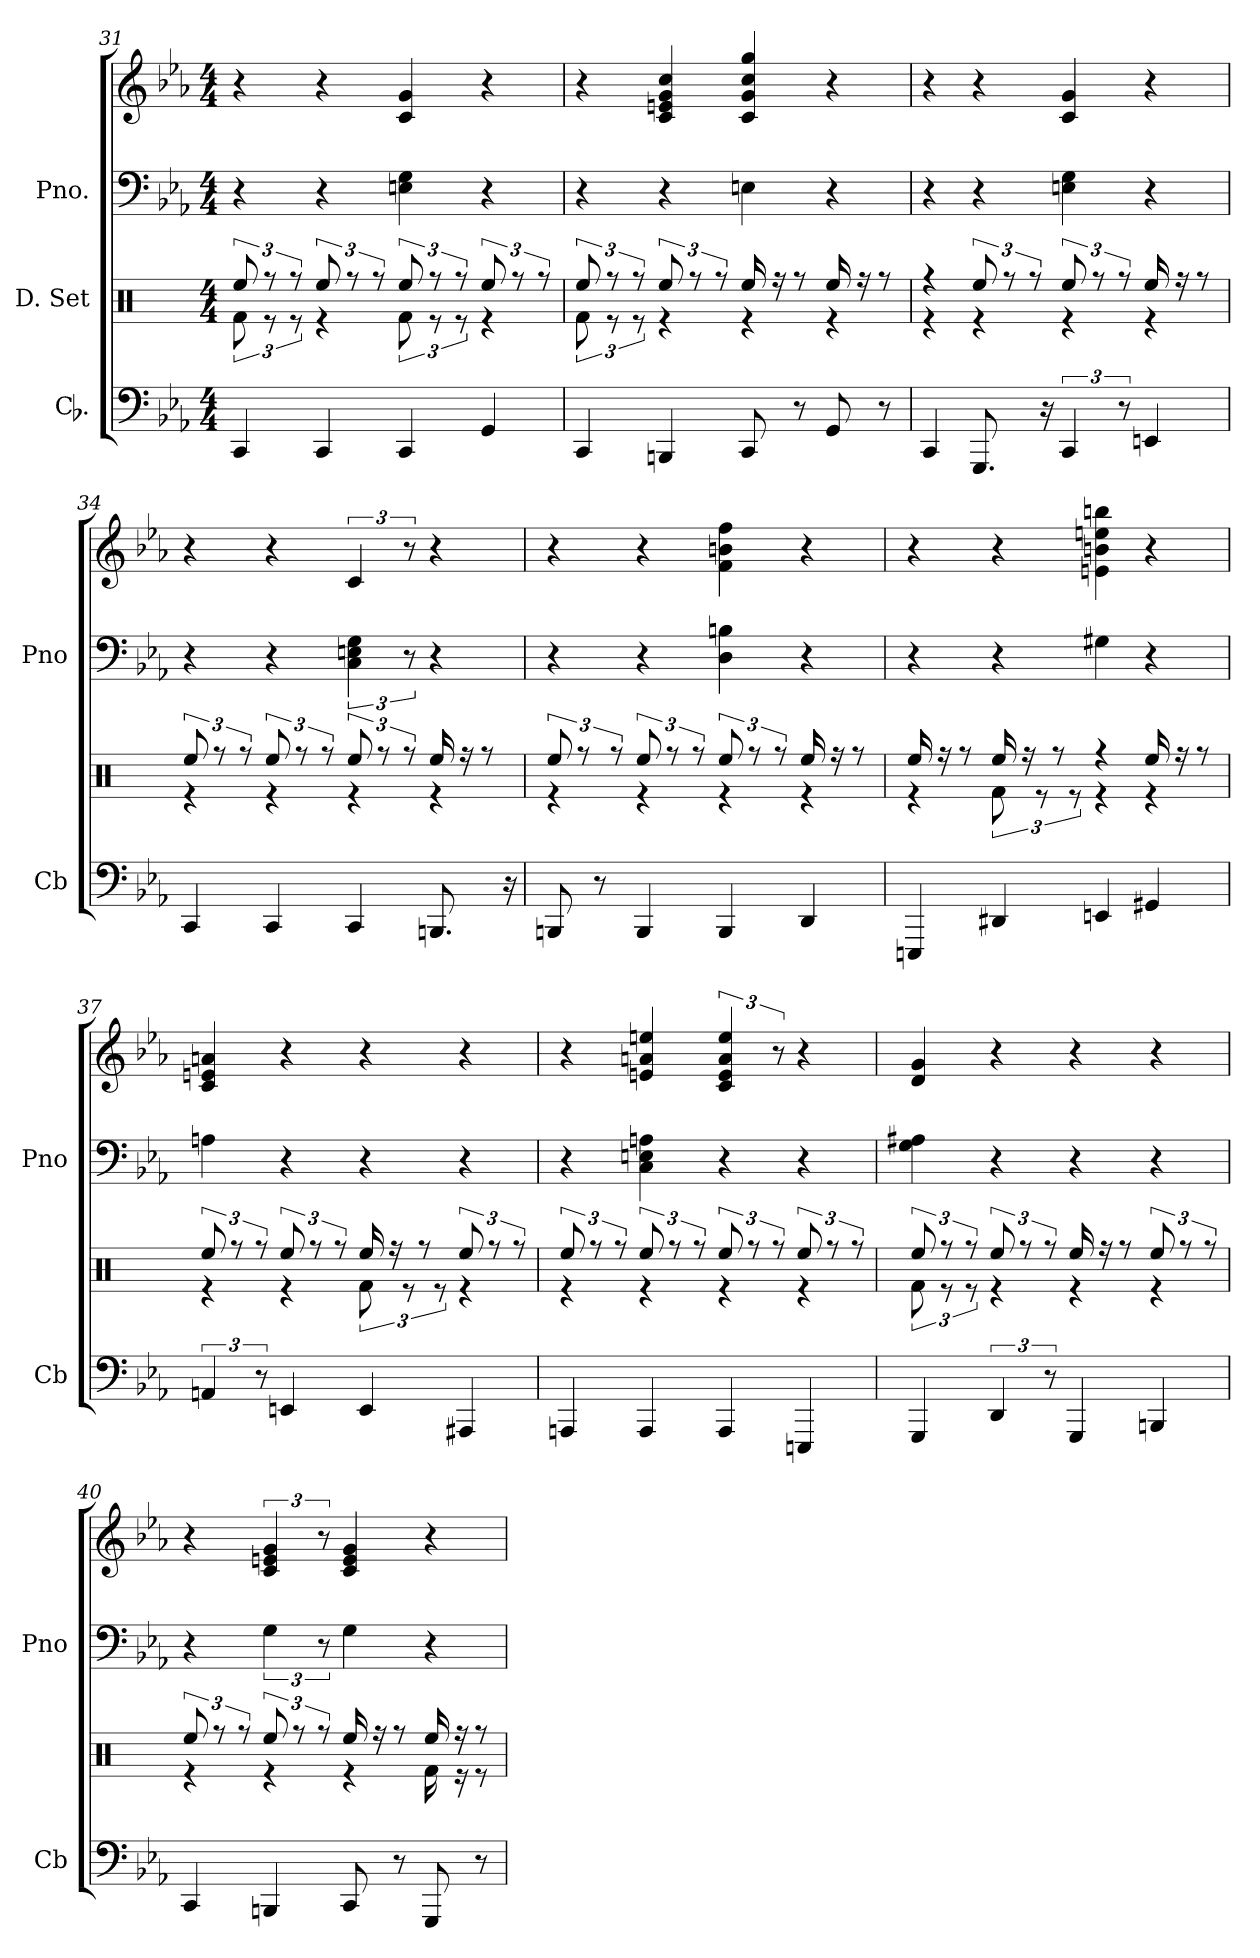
**kern	**kern	**kern	**kern
*part3	*part2	*part1	*part1
*staff4	*staff3	*staff2	*staff1
*I"Cb.	*I"D. Set	*I"Pno.	*
*I'Cb	*	*I'Pno	*
*clefF4	*clefX	*clefF4	*clefG2
*k[b-e-a-]	*k[]	*k[b-e-a-]	*k[b-e-a-]
*M4/4	*M4/4	*M4/4	*M4/4
=31	=31	=31	=31
*	*^	*	*
4CC	12Rf\	12Ree/	4r	4r
.	12re	12rff	.	.
.	12re	12rff	.	.
4CC	4re	12Ree/	4r	4r
.	.	12rff	.	.
.	.	12rff	.	.
4CC	12Rf\	12Ree/	4En 4G	4c 4g
.	12re	12rff	.	.
.	12re	12rff	.	.
4GG	4re	12Ree/	4r	4r
.	.	12rff	.	.
.	.	12rff	.	.
=32	=32	=32	=32	=32
4CC	12Rf\	12Ree/	4r	4r
.	12re	12rff	.	.
.	12re	12rff	.	.
4BBBn	4re	12Ree/	4r	4c 4en 4g 4cc
.	.	12rff	.	.
.	.	12rff	.	.
8CC	4re	16Ree/	4En	4c 4g 4cc 4gg
.	.	16rff	.	.
8r	.	8rff	.	.
8GG	4re	16Ree/	4r	4r
.	.	16rff	.	.
8r	.	8rff	.	.
=33	=33	=33	=33	=33
4CC	4re	4rff	4r	4r
8.GGG	4re	12Ree/	4r	4r
.	.	12rff	.	.
.	.	12rff	.	.
16r	.	.	.	.
6CC	4re	12Ree/	4En 4G	4c 4g
.	.	12rff	.	.
12r	.	12rff	.	.
4EEn	4re	16Ree/	4r	4r
.	.	16rff	.	.
.	.	8rff	.	.
=34	=34	=34	=34	=34
4CC	4re	12Ree/	4r	4r
.	.	12rff	.	.
.	.	12rff	.	.
4CC	4re	12Ree/	4r	4r
.	.	12rff	.	.
.	.	12rff	.	.
4CC	4re	12Ree/	6C 6En 6G	6c
.	.	12rff	.	.
.	.	12rff	12r	12r
8.BBBn	4re	16Ree/	4r	4r
.	.	16rff	.	.
.	.	8rff	.	.
16r	.	.	.	.
=35	=35	=35	=35	=35
8BBBn	4re	12Ree/	4r	4r
.	.	12rff	.	.
8r	.	.	.	.
.	.	12rff	.	.
4BBB	4re	12Ree/	4r	4r
.	.	12rff	.	.
.	.	12rff	.	.
4BBB	4re	12Ree/	4D 4Bn	4f 4bn 4ff
.	.	12rff	.	.
.	.	12rff	.	.
4DD	4re	16Ree/	4r	4r
.	.	16rff	.	.
.	.	8rff	.	.
=36	=36	=36	=36	=36
4EEEn	4re	16Ree/	4r	4r
.	.	16rff	.	.
.	.	8rff	.	.
4DD#X	12Rf\	16Ree/	4r	4r
.	.	16rff	.	.
.	12re	.	.	.
.	.	8rff	.	.
.	12re	.	.	.
4EEn	4re	4rff	4G#X	4en 4bn 4een 4bbn
4GG#X	4re	16Ree/	4r	4r
.	.	16rff	.	.
.	.	8rff	.	.
=37	=37	=37	=37	=37
6AAn	4re	12Ree/	4An	4c 4en 4an
.	.	12rff	.	.
12r	.	12rff	.	.
4EEn	4re	12Ree/	4r	4r
.	.	12rff	.	.
.	.	12rff	.	.
4EE	12Rf\	16Ree/	4r	4r
.	.	16rff	.	.
.	12re	.	.	.
.	.	8rff	.	.
.	12re	.	.	.
4AAA#X	4re	12Ree/	4r	4r
.	.	12rff	.	.
.	.	12rff	.	.
=38	=38	=38	=38	=38
4AAAn	4re	12Ree/	4r	4r
.	.	12rff	.	.
.	.	12rff	.	.
4AAA	4re	12Ree/	4C 4En 4An	4en 4an 4een
.	.	12rff	.	.
.	.	12rff	.	.
4AAA	4re	12Ree/	4r	6c 6e 6a 6ee
.	.	12rff	.	.
.	.	12rff	.	12r
4EEEn	4re	12Ree/	4r	4r
.	.	12rff	.	.
.	.	12rff	.	.
=39	=39	=39	=39	=39
4GGG	12Rf\	12Ree/	4G 4A#X	4d 4g
.	12re	12rff	.	.
.	12re	12rff	.	.
6DD	4re	12Ree/	4r	4r
.	.	12rff	.	.
12r	.	12rff	.	.
4GGG	4re	16Ree/	4r	4r
.	.	16rff	.	.
.	.	8rff	.	.
4BBBn	4re	12Ree/	4r	4r
.	.	12rff	.	.
.	.	12rff	.	.
=40	=40	=40	=40	=40
4CC	4re	12Ree/	4r	4r
.	.	12rff	.	.
.	.	12rff	.	.
4BBBn	4re	12Ree/	6G	6c 6en 6g
.	.	12rff	.	.
.	.	12rff	12r	12r
8CC	4re	16Ree/	4G	4c 4e 4g
.	.	16rff	.	.
8r	.	8rff	.	.
8GGG	16Rf\	16Ree/	4r	4r
.	16re	16rff	.	.
8r	8re	8rff	.	.
*	*v	*v	*	*
=	=	=	=
*-	*-	*-	*-
